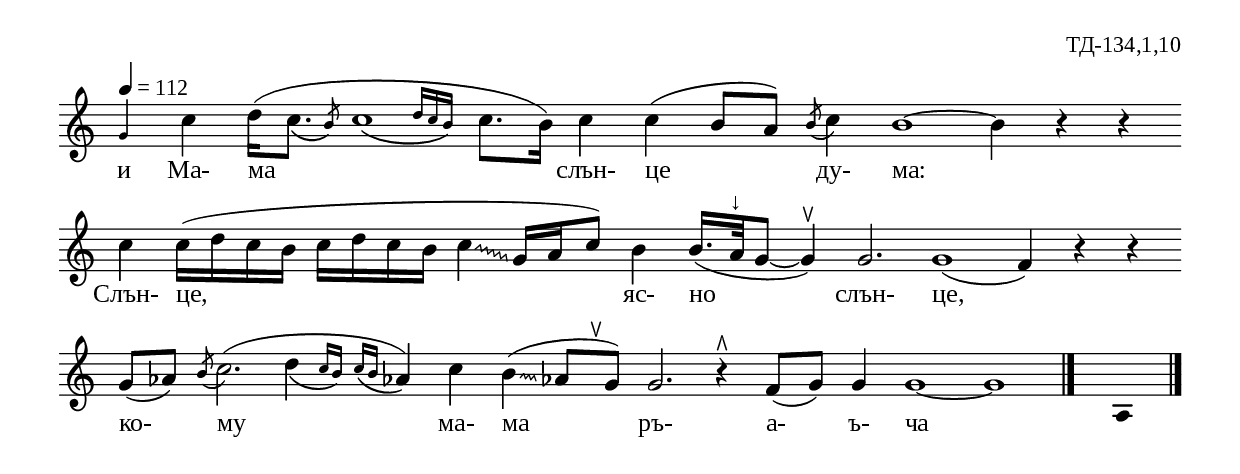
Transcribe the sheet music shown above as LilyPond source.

%{
TD_134_1_10
%}

\include "td-preamble.ly"

\score {
\relative c'' {
\tempo 4 = 112
%\time 5/16
\cadenzaOn
\override Glissando #'style = #'zigzag
\phrasingSlurDown
 \ii g4 
c4 d16[( \afterGrace c8.]\( { \stdB b8\) \stdE } \afterGrace c1\( { d16[ c b]\) } c8.[ b16])
c4 c( b8[ a]) \acciaccatura b8 c4 b1~ b4 r r
\bar ""
c4 c16[( d c b] c[ d c b] c4\glissando g16[ a c8]) b4 b16.[( a32^↓ g8]~ g4^\ltoe) g2. g1( f4) r r
\bar ""
g8[( aes]) \acciaccatura b8 c2.( \afterGrace d4\( { c16[ b]\) } \grace { c16[\( b] } aes!4\))
c b(\glissando aes!8[ s^\ltoe g]) g2. r4^\rtoe f8[( g]) g4 g1~ g
 \bar "|." 
s4 \fixB a,
 \bar "|."  
}
\addlyrics { и Ма- ма слън- це ду- ма: Слън- це, яс- но слън- це, ко- му ма- ма 
ръ- а- ъ- ча }
%
\layout {
     \context { 
	    \Staff \remove "Time_signature_engraver" } 
  indent = #0
  line-width = 190\mm
  ragged-right=##f
}
%
\midi { 
	\context {
		\Score
		tempoWholesPerMinute = #(ly:make-moment 112 4)
		}
	}
}
%
\header{
  opus = "ТД-134,1,10"
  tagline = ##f
}


